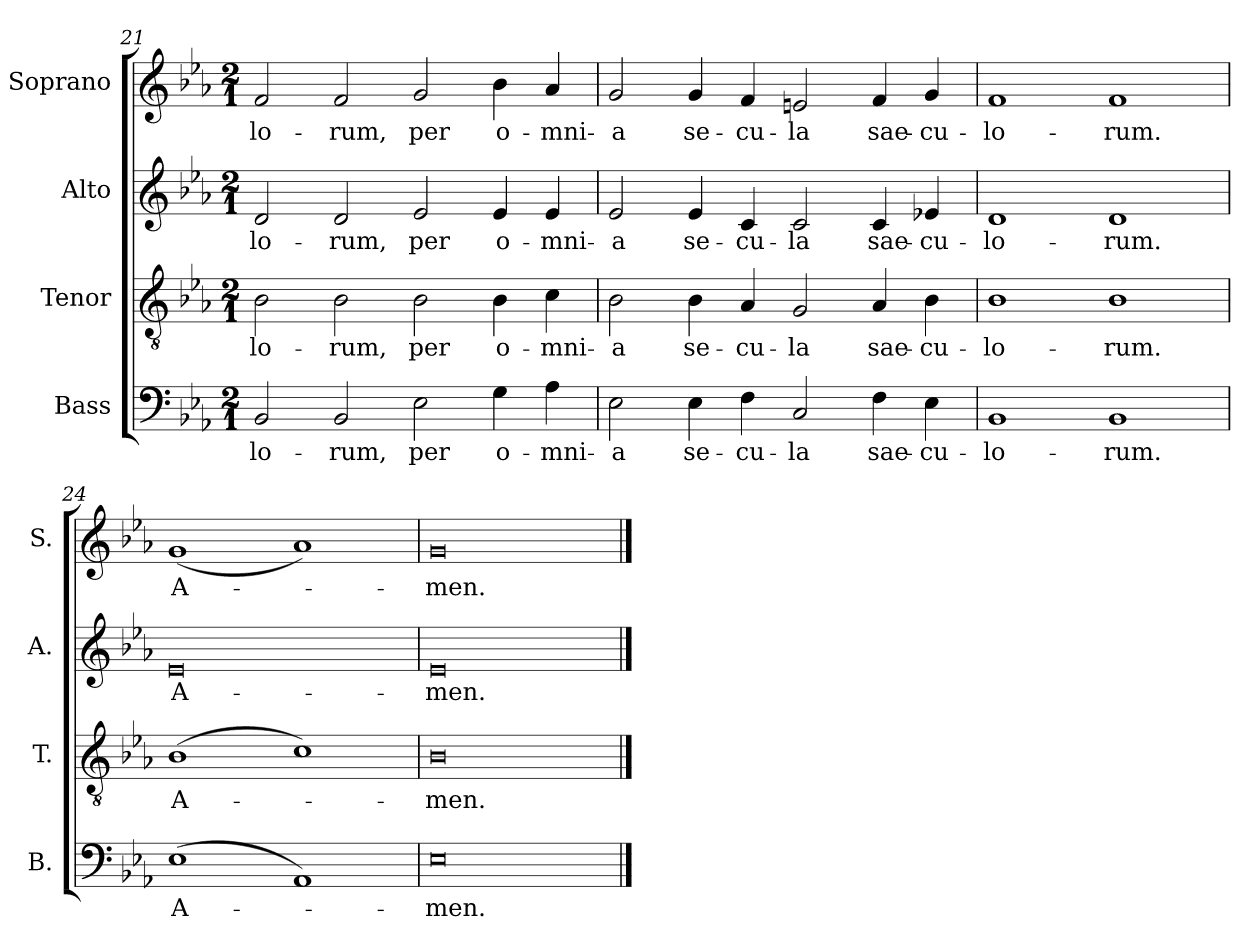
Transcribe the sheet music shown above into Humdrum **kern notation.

**kern	**text	**kern	**text	**kern	**text	**kern	**text
*part4	*part4	*part3	*part3	*part2	*part2	*part1	*part1
*staff4	*staff4	*staff3	*staff3	*staff2	*staff2	*staff1	*staff1
*I"Bass	*	*I"Tenor	*	*I"Alto	*	*I"Soprano	*
*I'B.	*	*I'T.	*	*I'A.	*	*I'S.	*
!!LO:LB:g=z
*clefF4	*	*clefGv2	*	*clefG2	*	*clefG2	*
*	*	*ITrd7c12	*	*	*	*	*
*k[b-e-a-]	*	*k[b-e-a-]	*	*k[b-e-a-]	*	*k[b-e-a-]	*
*E-:	*	*E-:	*	*E-:	*	*E-:	*
*M2/1	*	*M2/1	*	*M2/1	*	*M2/1	*
=21	=21	=21	=21	=21	=21	=21	=21
!	!LO:LY:b:color=#000000	!	!	!	!	!	!
!	!	!	!LO:LY:b:color=#000000	!	!	!	!
!	!	!	!	!	!LO:LY:b:color=#000000	!	!
!	!	!	!	!	!	!	!LO:LY:b:color=#000000
2BB-i/	-lo-	2BB-i\	-lo-	2di/	-lo-	2fi/	-lo-
!	!LO:LY:b:color=#000000	!	!	!	!	!	!
!	!	!	!LO:LY:b:color=#000000	!	!	!	!
!	!	!	!	!	!LO:LY:b:color=#000000	!	!
!	!	!	!	!	!	!	!LO:LY:b:color=#000000
2BB-i/	-rum,	2BB-i\	-rum,	2di/	-rum,	2fi/	-rum,
!	!LO:LY:b:color=#000000	!	!	!	!	!	!
!	!	!	!LO:LY:b:color=#000000	!	!	!	!
!	!	!	!	!	!LO:LY:b:color=#000000	!	!
!	!	!	!	!	!	!	!LO:LY:b:color=#000000
2E-i\	per	2BB-i\	per	2e-i/	per	2gi/	per
!	!LO:LY:b:color=#000000	!	!	!	!	!	!
!	!	!	!LO:LY:b:color=#000000	!	!	!	!
!	!	!	!	!	!LO:LY:b:color=#000000	!	!
!	!	!	!	!	!	!	!LO:LY:b:color=#000000
4Gi\	o-	4BB-i\	o-	4e-i/	o-	4b-i\	o-
!	!LO:LY:b:color=#000000	!	!	!	!	!	!
!	!	!	!LO:LY:b:color=#000000	!	!	!	!
!	!	!	!	!	!LO:LY:b:color=#000000	!	!
!	!	!	!	!	!	!	!LO:LY:b:color=#000000
4A-i\	-mni-	4Ci\	-mni-	4e-i/	-mni-	4a-i/	-mni-
=22	=22	=22	=22	=22	=22	=22	=22
!	!LO:LY:b:color=#000000	!	!	!	!	!	!
!	!	!	!LO:LY:b:color=#000000	!	!	!	!
!	!	!	!	!	!LO:LY:b:color=#000000	!	!
!	!	!	!	!	!	!	!LO:LY:b:color=#000000
2E-i\	-a	2BB-i\	-a	2e-i/	-a	2gi/	-a
!	!LO:LY:b:color=#000000	!	!	!	!	!	!
!	!	!	!LO:LY:b:color=#000000	!	!	!	!
!	!	!	!	!	!LO:LY:b:color=#000000	!	!
!	!	!	!	!	!	!	!LO:LY:b:color=#000000
4E-i\	se-	4BB-i\	se-	4e-i/	se-	4gi/	se-
!	!LO:LY:b:color=#000000	!	!	!	!	!	!
!	!	!	!LO:LY:b:color=#000000	!	!	!	!
!	!	!	!	!	!LO:LY:b:color=#000000	!	!
!	!	!	!	!	!	!	!LO:LY:b:color=#000000
4Fi\	-cu-	4AA-i/	-cu-	4ci/	-cu-	4fi/	-cu-
!	!LO:LY:b:color=#000000	!	!	!	!	!	!
!	!	!	!LO:LY:b:color=#000000	!	!	!	!
!	!	!	!	!	!LO:LY:b:color=#000000	!	!
!	!	!	!	!	!	!	!LO:LY:b:color=#000000
2Ci/	-la	2GGi/	-la	2ci/	-la	2eni/	-la
!	!LO:LY:b:color=#000000	!	!	!	!	!	!
!	!	!	!LO:LY:b:color=#000000	!	!	!	!
!	!	!	!	!	!LO:LY:b:color=#000000	!	!
!	!	!	!	!	!	!	!LO:LY:b:color=#000000
4Fi\	sae-	4AA-i/	sae-	4ci/	sae-	4fi/	sae-
!	!LO:LY:b:color=#000000	!	!	!	!	!	!
!	!	!	!LO:LY:b:color=#000000	!	!	!	!
!	!	!	!	!	!LO:LY:b:color=#000000	!	!
!	!	!	!	!	!	!	!LO:LY:b:color=#000000
4E-i\	-cu-	4BB-i\	-cu-	4e-Xi/	-cu-	4gi/	-cu-
=23	=23	=23	=23	=23	=23	=23	=23
!	!LO:LY:b:color=#000000	!	!	!	!	!	!
!	!	!	!LO:LY:b:color=#000000	!	!	!	!
!	!	!	!	!	!LO:LY:b:color=#000000	!	!
!	!	!	!	!	!	!	!LO:LY:b:color=#000000
1BB-i	-lo-	1BB-i	-lo-	1di	-lo-	1fi	-lo-
!	!LO:LY:b:color=#000000	!	!	!	!	!	!
!	!	!	!LO:LY:b:color=#000000	!	!	!	!
!	!	!	!	!	!LO:LY:b:color=#000000	!	!
!	!	!	!	!	!	!	!LO:LY:b:color=#000000
1BB-i	-rum.	1BB-i	-rum.	1di	-rum.	1fi	-rum.
=24	=24	=24	=24	=24	=24	=24	=24
!	!LO:LY:b:color=#000000	!	!	!	!	!	!
!	!	!	!LO:LY:b:color=#000000	!	!	!	!
!	!	!	!	!	!LO:LY:b:color=#000000	!	!
*	*	*	*	*	*	*MM104	*
!	!	!	!	!	!	!	!LO:LY:b:color=#000000
(1E-i	A-	(1BB-i	A-	0e-i	A-	(1gi	A-
1AA-i)	.	1Ci)	.	.	.	1a-i)	.
=25	=25	=25	=25	=25	=25	=25	=25
!	!LO:LY:b:color=#000000	!	!	!	!	!	!
!	!	!	!LO:LY:b:color=#000000	!	!	!	!
!	!	!	!	!	!LO:LY:b:color=#000000	!	!
!	!	!	!	!	!	!	!LO:LY:b:color=#000000
0E-i	-men.	0BB-i	-men.	0e-i	-men.	0gi	-men.
==	==	==	==	==	==	==	==
*-	*-	*-	*-	*-	*-	*-	*-
